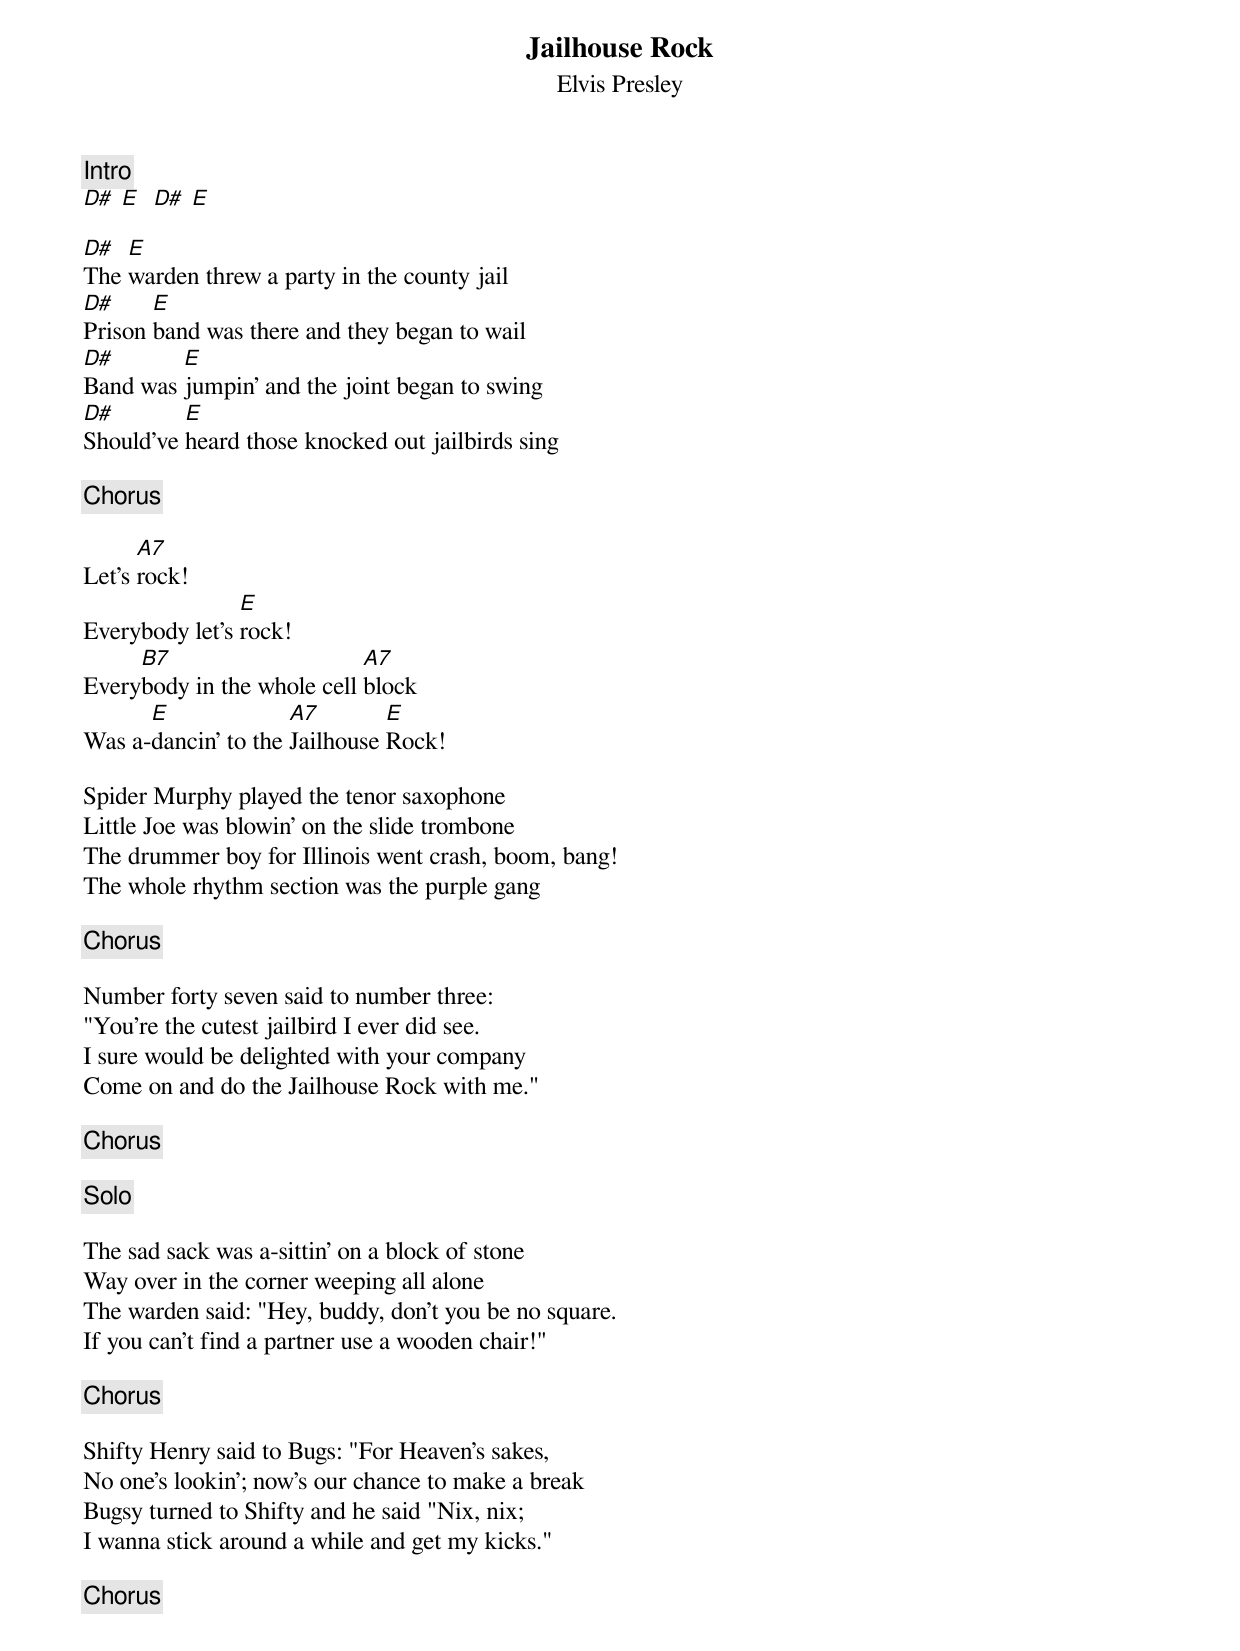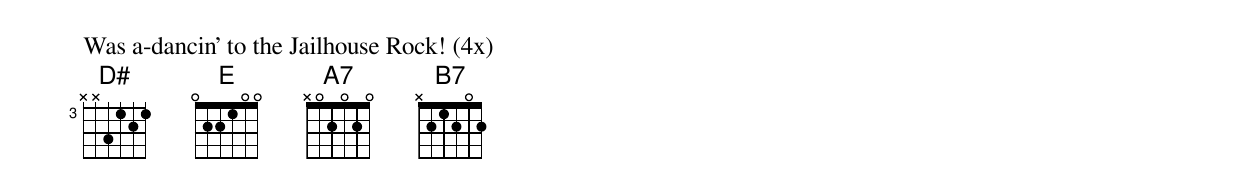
{title:Jailhouse Rock}
{subtitle:Elvis Presley}
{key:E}
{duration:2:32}
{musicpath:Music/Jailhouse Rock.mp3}

{c:Intro}
[D#] [E]  [D#] [E]

[D#]The [E]warden threw a party in the county jail
[D#]Prison [E]band was there and they began to wail
[D#]Band was [E]jumpin' and the joint began to swing
[D#]Should've [E]heard those knocked out jailbirds sing

{c:Chorus}

Let's [A7]rock!
Everybody let's [E]rock!
Every[B7]body in the whole cell [A7]block
Was a-[E]dancin' to the [A7]Jailhouse [E]Rock!

Spider Murphy played the tenor saxophone
Little Joe was blowin' on the slide trombone
The drummer boy for Illinois went crash, boom, bang!
The whole rhythm section was the purple gang

{c:Chorus}

Number forty seven said to number three:
"You're the cutest jailbird I ever did see.
I sure would be delighted with your company
Come on and do the Jailhouse Rock with me."

{c:Chorus}

{c:Solo}

The sad sack was a-sittin' on a block of stone
Way over in the corner weeping all alone
The warden said: "Hey, buddy, don't you be no square.
If you can't find a partner use a wooden chair!"

{c:Chorus}

Shifty Henry said to Bugs: "For Heaven's sakes,
No one's lookin'; now's our chance to make a break
Bugsy turned to Shifty and he said "Nix, nix;
I wanna stick around a while and get my kicks."

{c:Chorus}

Was a-dancin' to the Jailhouse Rock! (4x)
